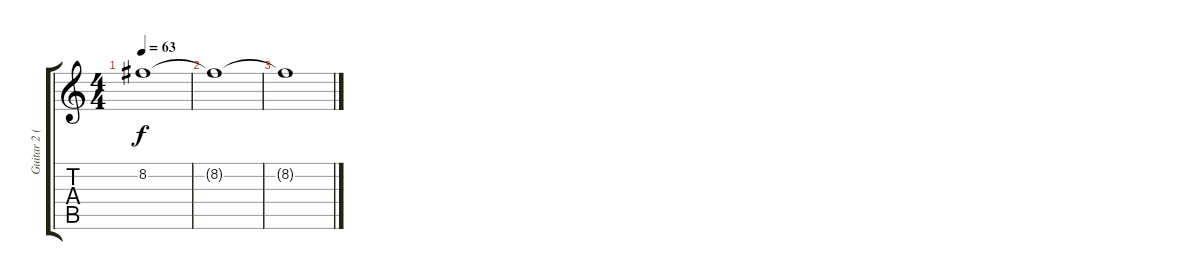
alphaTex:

\track ("Guitar 2 (Drop C#)" "Guitar 2 (") {instrument distortionguitar}
\staff {score tabs}
\tuning (Eb4 Bb3 Gb3 Db3 Ab2 Db2) {hide}
\ts (4 4)
\tempo 63
\clef g2
\ks c
8.2.1{dy f} |
8.2{t}.1 |
8.2{t}.1
